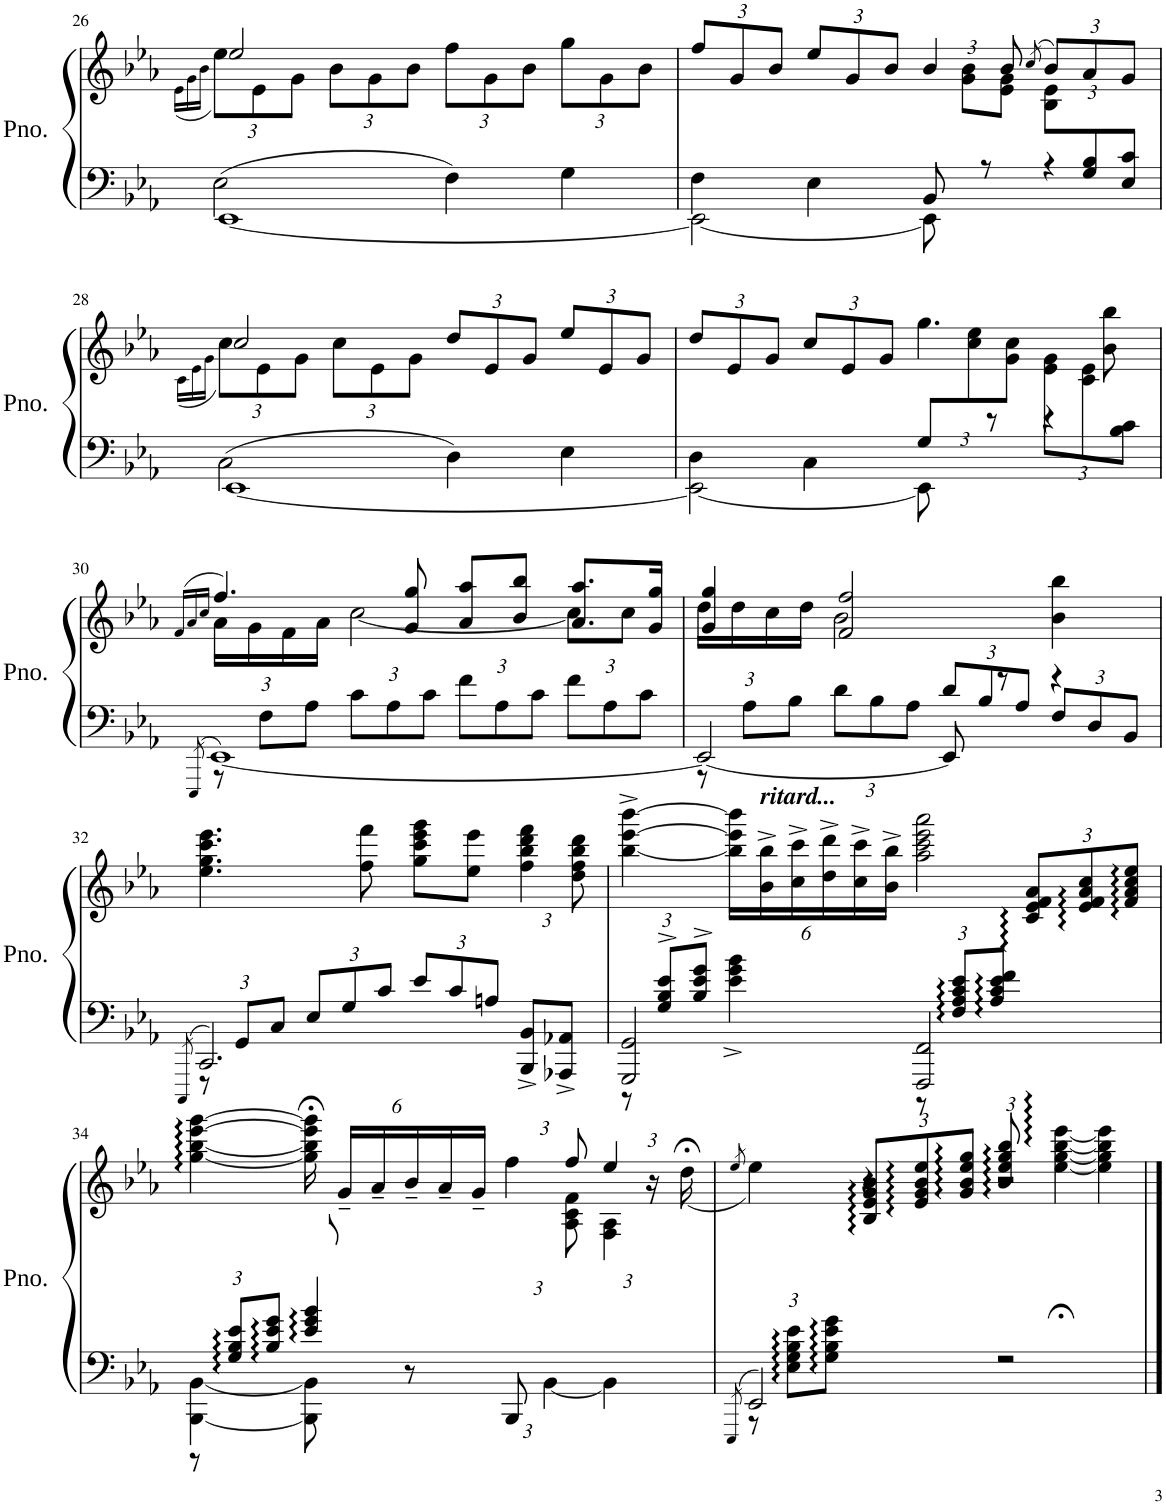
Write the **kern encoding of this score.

**kern	**kern
*part1	*part1
*staff2	*staff1
*I"Piano	*
*I'Pno.	*
!!LO:PB:g=z
*clefF4	*clefG2
*k[b-e-a-]	*k[b-e-a-]
*M4/4	*M4/4
=26	=26
*	*^
.	.	(16qe-\LL
.	.	16qg\
.	.	16qb-\JJ
*^	*	*
*	*	*	*Xbrackettup
[<1EE-	2E-\	2ee-/	12ee-\L)
.	.	.	12e-\
.	.	.	12g\J
.	.	.	12b-\L
.	.	.	12g\
.	.	.	12b-\J
.	4F\	12ff\L	2ryy
.	.	12g\	.
.	.	12b-\J	.
.	4G\	12gg\L	.
.	.	12g\	.
.	.	12b-\J	.
=27	=27	=27	=27
2EE-\_	4F\	12ff/L	12%7ryy
.	.	12g/	.
.	.	12b-/J	.
.	4E-\	12ee-/L	.
.	.	12g/	.
.	.	12b-/J	.
*	*Xbrackettup	*	*
8EE-\]	12BB-/	6b-/	.
.	4ryy	.	12g\ 12b-\L
8r	.	.	.
.	.	12b-/	12e-\ 12g\J
.	.	(>8qcc/	.
4r	.	12b-/L)	12B-\ 12e-\L
.	12G/ 12B-/	12a-/	6ryy
.	12E-/ 12c/J	12g/J	.
!!LO:LB:g=z	!!
=28	=28	=28	=28
.	.	.	(16qc\LL
.	.	.	16qe-\
.	.	.	16qg\JJ
[<1EE-	2C\	2cc/	12cc\L)
.	.	.	12e-\
.	.	.	12g\J
.	.	.	12cc\L
.	.	.	12e-\
.	.	.	12g\J
.	4D\	12dd/L	2ryy
.	.	12e-/	.
.	.	12g/J	.
.	4E-\	12ee-/L	.
.	.	12e-/	.
.	.	12g/J	.
=29	=29	=29	=29
2EE-\_	4D\	12dd/L	12%7ryy
.	.	12e-/	.
.	.	12g/J	.
.	4C\	12cc/L	.
.	.	12e-/	.
.	.	12g/J	.
8EE-\]	12G/L	4.gg\	.
.	3ryy	.	12cc\ 12ee-\
8r	.	.	.
.	.	.	12g\ 12cc\J
4r	.	.	12e-\ 12g\L
.	.	.	12c\ 12e-\
.	.	8b-\ 8bb-\	.
.	12B-\ 12c\J	.	12ryy
!!LO:LB:g=z	!!
=30	=30	=30	=30
.	.	(16qf/LL	.
.	.	16qa-/	.
8qEEE-/	.	16qcc/JJ	.
[<1EE-	12r	4.ff/)	16a-\LL
.	.	.	16g\
.	12F\L	.	.
.	.	.	16f\
.	12A-\J	.	.
.	.	.	16a-\JJ
.	12c\L	.	[<2cc\
.	12A-\	.	.
.	.	8g/ 8gg/	.
.	12c\J	.	.
.	12f\L	8a-/ 8aa-/L	.
.	12A-\	.	.
.	.	8b-/ 8bb-/J	.
.	12c\J	.	.
.	12f\L	8.a-/ 8.aa-/L	8cc\L]
.	12A-\	.	.
.	.	.	8cc\J
.	12c\J	.	.
.	.	16g/ 16gg/Jk	.
=31	=31	=31	=31
2EE-/_	12r	4g/ 4gg/	16dd\LL
.	.	.	16dd\
.	12A-\L	.	.
.	.	.	16cc\
.	12B-\J	.	.
.	.	.	16dd\JJ
.	12d\L	2f/ 2ff/	2b-\
.	12B-\	.	.
.	12A-\J	.	.
8EE-/]	12d/L	.	.
.	12B-/	.	.
8r	.	.	.
.	12A-/J	.	.
4r	12F/L	4b-\ 4bb-\	4ryy
.	12D/	.	.
.	12BB-/J	.	.
*	*	*v	*v
!!LO:LB:g=z
=32	=32	=32
8qCCC/	.	.
2.CC/	12r	4.ee-\ 4.gg\ 4.ccc\ 4.eee-\
.	12GG/L	.
.	12C/J	.
.	12E-/L	.
.	12G/	.
.	.	8ff\ 8fff\
.	12c/J	.
.	12e-/L	8gg\ 8ccc\ 8eee-\ 8ggg\L
.	12c/	.
.	.	8ee-\ 8eee-\J
.	12An/J	.
8BBB-/;<^ 8BB-/;<^L	4ryy	6ff\ 6bb-\ 6ddd\ 6fff\
8AAA-X/;<^ 8AA-X/;<^J	.	.
.	.	12dd\ 12ff\ 12bb-\ 12ddd\
=33	=33	=33
*	*	*^
2GGG/ 2GG/	12r;	[4bb-\^ [4eee-\^ [4bbb-\^	2.ryy
.	12G/;^ 12B-/;^ 12e-/;^L	.	.
.	12B-/;^ 12e-/;^ 12g/;^J	.	.
.	4e-\^ 4g\^ 4b-\^	24bb-\];< 24eee-\];< 24bbb-\];<LL	.
!	!	!LO:TX:a:Bi:t=ritard...	!
.	.	24b-\^ 24bb-\^	.
.	.	24cc\^ 24ccc\^	.
.	.	24dd\^ 24ddd\^	.
.	.	24cc\^ 24ccc\^	.
.	.	24b-\^ 24bb-\^JJ	.
2FFF/ 2FF/	12r	2aa-\ 2ccc\ 2eee-\ 2aaa-\	.
.	12F/ 12A-/ 12c/ 12e-/L	.	.
.	12A-/ 12c/ 12e-/ 12f/J	.	.
.	4ryy	.	12c/ 12e-/ 12f/ 12a-/L
.	.	.	12e-/ 12f/ 12a-/ 12cc/
.	.	.	12f/ 12a-/ 12cc/ 12ee-/J
!!LO:LB:g=z	!!
=34	=34	=34	=34
[4BBB-\ [4BB-\	12r	[<4gg\ [<4bb-\ [>4eee-\ [>4ggg\	2ryy
.	12G/ 12B-/ 12e-/L	.	.
.	12B-/ 12e-/ 12g/J	.	.
8BBB-\] 8BB-\]	8e-/ 8g/ 8b-/	24gg\];< 24bb-\];< 24eee-\];< 24ggg\];<	.
.	.	24g~/LL	.
.	.	24a-~/	.
8r	2ryy	24b-~/	.
.	.	24a-~/	.
.	.	24g~/JJ	.
12BBB-/	.	6ff\	6ryy
[<6BB-\	.	.	.
.	.	12ff/	12A-\ 12c\ 12f\
4BB-\]	.	6ee-/	6F\ 6A-\
.	8ryy	.	.
.	.	24r	12ryy
.	.	(<24dd;<\	.
=35	=35	=35	=35
8qEEE-/	.	8qee-/	.
2EE-/	12r	4ee-\)	4ryy
.	12E-\ 12G\ 12B-\ 12e-\L	.	.
.	12G\ 12B-\ 12e-\ 12g\J	.	.
.	2.ryy	4r	12B-/ 12e-/ 12g/ 12b-/L
.	.	.	12e-/ 12g/ 12b-/ 12ee-/
.	.	.	12g/ 12b-/ 12ee-/ 12gg/J
2r	.	2r	12b-/ 12ee-/ 12gg/ 12bb-/
.	.	.	[6ee-\;< [6gg\;< [6bb-\;< [6eee-\;<
.	.	.	4ee-\] 4gg\] 4bb-\] 4eee-\]
*v	*v	*	*
*	*v	*v
==	==
*-	*-
